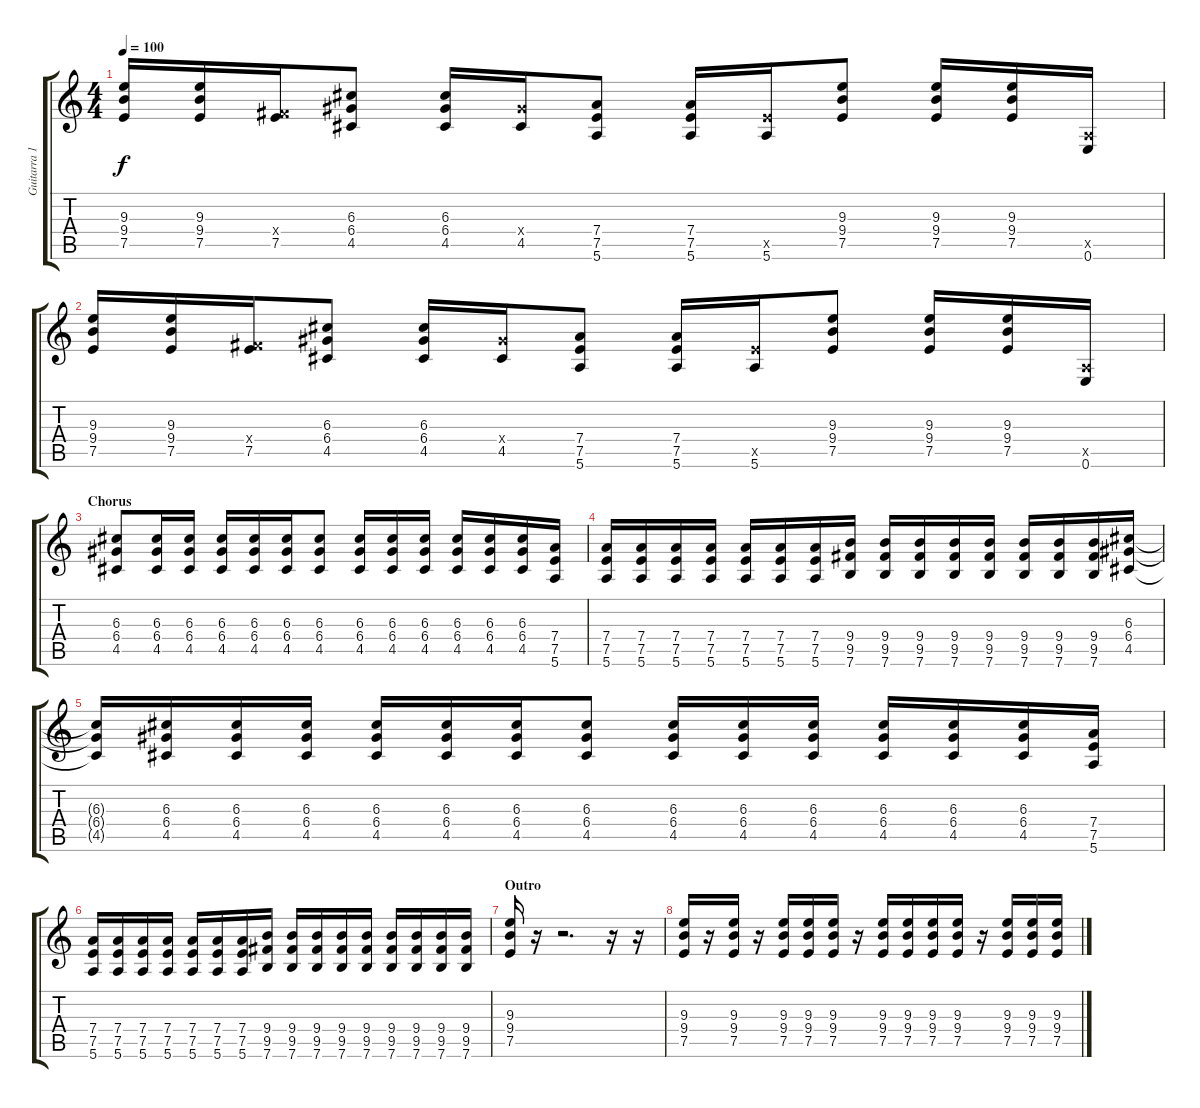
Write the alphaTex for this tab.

\track ("Guitarra 1 - Erik Ohlsson" "Guitarra 1") {instrument distortionguitar}
\staff {score tabs}
\tuning (E4 B3 G3 D3 A2 E2) {hide}
\ts (4 4)
\tempo 100
\clef g2
\ks c
(9.3 9.4 7.5).16{dy f} (9.3 9.4 7.5).16 (4.4{x} 7.5).16 (6.3 6.4 4.5).8 (6.3 6.4 4.5).16 (6.4{x} 4.5).16 (7.4 7.5 5.6).8 (7.4 7.5 5.6).16 (7.5{x} 5.6).16 (9.3 9.4 7.5).8 (9.3 9.4 7.5).16 (9.3 9.4 7.5).16 (0.5{x} 0.6).16 |
(9.3 9.4 7.5).16 (9.3 9.4 7.5).16 (4.4{x} 7.5).16 (6.3 6.4 4.5).8 (6.3 6.4 4.5).16 (6.4{x} 4.5).16 (7.4 7.5 5.6).8 (7.4 7.5 5.6).16 (7.5{x} 5.6).16 (9.3 9.4 7.5).8 (9.3 9.4 7.5).16 (9.3 9.4 7.5).16 (0.5{x} 0.6).16 |
\section ("" "Chorus")
(6.3 6.4 4.5).8 (6.3 6.4 4.5).16 (6.3 6.4 4.5).16 (6.3 6.4 4.5).16 (6.3 6.4 4.5).16 (6.3 6.4 4.5).16 (6.3 6.4 4.5).8 (6.3 6.4 4.5).16 (6.3 6.4 4.5).16 (6.3 6.4 4.5).16 (6.3 6.4 4.5).16 (6.3 6.4 4.5).16 (6.3 6.4 4.5).16 (7.4 7.5 5.6).16 |
(7.4 7.5 5.6).16 (7.4 7.5 5.6).16 (7.4 7.5 5.6).16 (7.4 7.5 5.6).16 (7.4 7.5 5.6).16 (7.4 7.5 5.6).16 (7.4 7.5 5.6).16 (9.4 9.5 7.6).16 (9.4 9.5 7.6).16 (9.4 9.5 7.6).16 (9.4 9.5 7.6).16 (9.4 9.5 7.6).16 (9.4 9.5 7.6).16 (9.4 9.5 7.6).16 (9.4 9.5 7.6).16 (6.3 6.4 4.5).16 |
(6.3{t} 6.4{t} 4.5{t}).16 (6.3 6.4 4.5).16 (6.3 6.4 4.5).16 (6.3 6.4 4.5).16 (6.3 6.4 4.5).16 (6.3 6.4 4.5).16 (6.3 6.4 4.5).16 (6.3 6.4 4.5).8 (6.3 6.4 4.5).16 (6.3 6.4 4.5).16 (6.3 6.4 4.5).16 (6.3 6.4 4.5).16 (6.3 6.4 4.5).16 (6.3 6.4 4.5).16 (7.4 7.5 5.6).16 |
(7.4 7.5 5.6).16 (7.4 7.5 5.6).16 (7.4 7.5 5.6).16 (7.4 7.5 5.6).16 (7.4 7.5 5.6).16 (7.4 7.5 5.6).16 (7.4 7.5 5.6).16 (9.4 9.5 7.6).16 (9.4 9.5 7.6).16 (9.4 9.5 7.6).16 (9.4 9.5 7.6).16 (9.4 9.5 7.6).16 (9.4 9.5 7.6).16 (9.4 9.5 7.6).16 (9.4 9.5 7.6).16 (9.4 9.5 7.6).16 |
\section ("" "Outro")
(9.3 9.4 7.5).16 r.16 r.2{d} r.16 r.16 |
(9.3 9.4 7.5).16 r.16 (9.3 9.4 7.5).16 r.16 (9.3 9.4 7.5).16 (9.3 9.4 7.5).16 (9.3 9.4 7.5).16 r.16 (9.3 9.4 7.5).16 (9.3 9.4 7.5).16 (9.3 9.4 7.5).16 (9.3 9.4 7.5).16 r.16 (9.3 9.4 7.5).16 (9.3 9.4 7.5).16 (9.3 9.4 7.5).16
